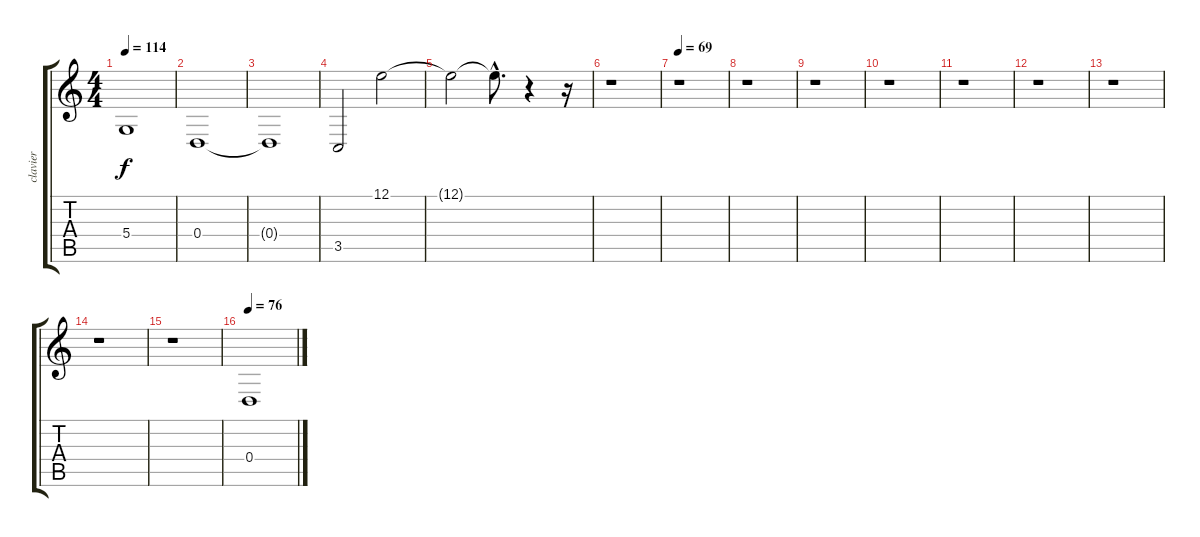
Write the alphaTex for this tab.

\track ("clavier" "clavier") {instrument synthstrings1}
\staff {score tabs}
\tuning (E4 B3 G3 D3 A2 E2) {hide}
\ts (4 4)
\tempo 114
\clef g2
\ks c
5.4{t}.1{dy f} |
0.4.1 |
0.4{t}.1 |
3.5.2 12.1.2 |
12.1{t}.2 12.1{hac t}.8{d} r.4 r.16 |
r.1 |
\tempo 69
r.1 |
r.1 |
r.1 |
r.1 |
r.1 |
r.1 |
r.1 |
r.1 |
r.1 |
\tempo 76
0.4.1
